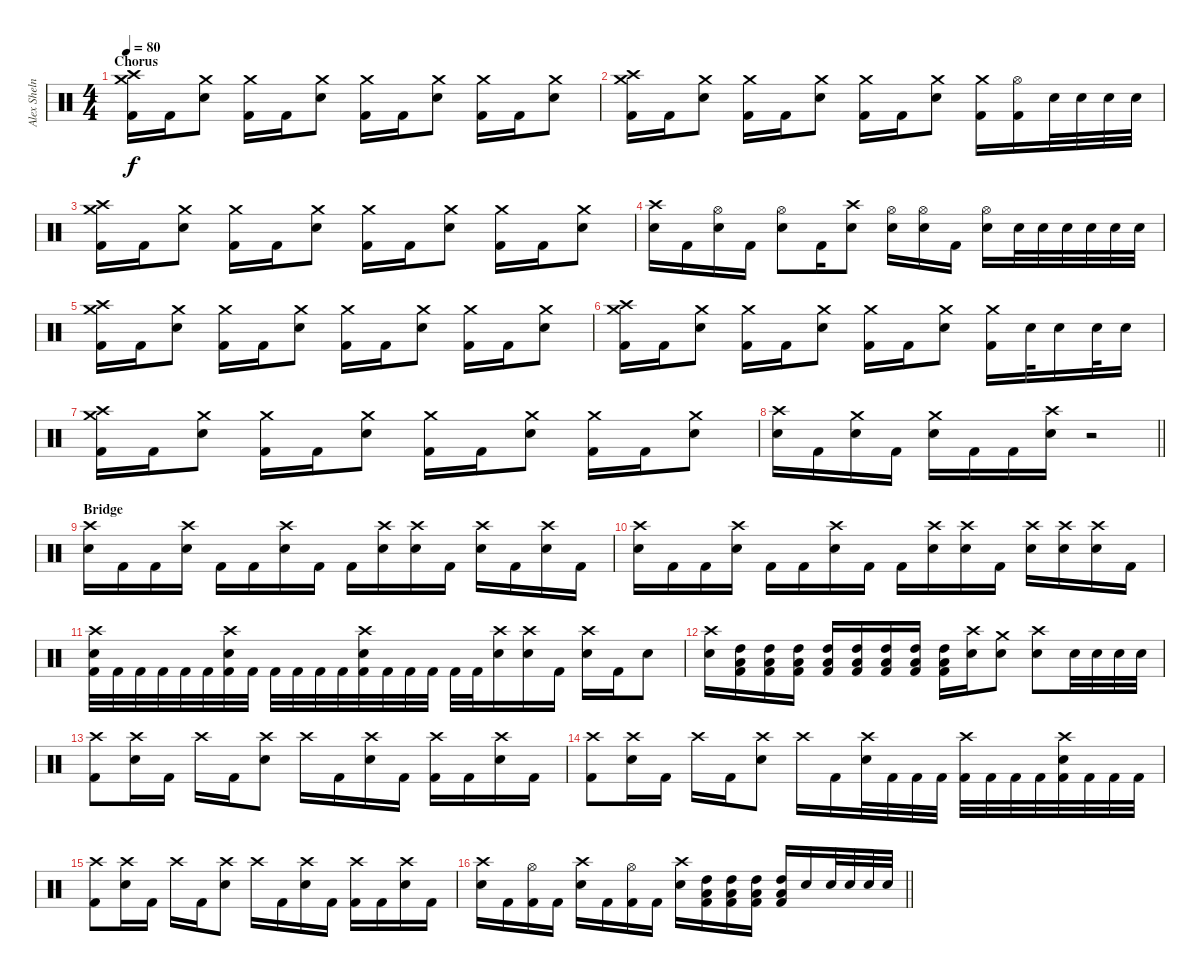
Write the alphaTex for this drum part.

\track ("Alex Shelnutt" "Alex Sheln") {instrument percussion}
\staff {score}
\articulation defaults
\ts (4 4)
\section ("" "Chorus")
\tempo 80
\clef neutral
\ks c
("Crash high (hit)" "Crash medium (hit)" "Kick (hit) 2").16{dy f} "Kick (hit) 2".16 ("Crash medium (hit)" "Snare (hit) 2").8 ("Crash medium (hit)" "Kick (hit) 2").16 "Kick (hit) 2".16 ("Crash medium (hit)" "Snare (hit) 2").8 ("Crash medium (hit)" "Kick (hit) 2").16 "Kick (hit) 2".16 ("Crash medium (hit)" "Snare (hit) 2").8 ("Crash medium (hit)" "Kick (hit) 2").16 "Kick (hit) 2".16 ("Crash medium (hit)" "Snare (hit) 2").8 |
("Crash high (hit)" "Crash medium (hit)" "Kick (hit) 2").16 "Kick (hit) 2".16 ("Crash medium (hit)" "Snare (hit) 2").8 ("Crash medium (hit)" "Kick (hit) 2").16 "Kick (hit) 2".16 ("Crash medium (hit)" "Snare (hit) 2").8 ("Crash medium (hit)" "Kick (hit) 2").16 "Kick (hit) 2".16 ("Crash medium (hit)" "Snare (hit) 2").8 ("Crash medium (hit)" "Kick (hit) 2").16 ("Hi-Hat (open)" "Kick (hit) 2").16 "Snare (hit) 2".32 "Snare (hit) 2".32 "Snare (hit) 2".32 "Snare (hit) 2".32 |
("Crash medium (hit)" "Crash high (hit)" "Kick (hit) 2").16 "Kick (hit) 2".16 ("Crash medium (hit)" "Snare (hit) 2").8 ("Crash medium (hit)" "Kick (hit) 2").16 "Kick (hit) 2".16 ("Crash medium (hit)" "Snare (hit) 2").8 ("Crash medium (hit)" "Kick (hit) 2").16 "Kick (hit) 2".16 ("Crash medium (hit)" "Snare (hit) 2").8 ("Crash medium (hit)" "Kick (hit) 2").16 "Kick (hit) 2".16 ("Crash medium (hit)" "Snare (hit) 2").8 |
("Crash high (hit)" "Snare (hit) 2").16 "Kick (hit) 2".16 ("Hi-Hat (open)" "Snare (hit) 2").16 "Kick (hit) 2".16 ("Hi-Hat (open)" "Snare (hit) 2").8 "Kick (hit) 2".16 ("Crash high (hit)" "Snare (hit) 2").8 ("Hi-Hat (open)" "Snare (hit) 2").16 ("Hi-Hat (open)" "Snare (hit) 2").16 "Kick (hit) 2".16 ("Hi-Hat (open)" "Snare (hit) 2").16 "Snare (hit) 2".32 "Snare (hit) 2".32 "Snare (hit) 2".32 "Snare (hit) 2".32 "Snare (hit) 2".32 "Snare (hit) 2".32 |
("Crash high (hit)" "Crash medium (hit)" "Kick (hit) 2").16 "Kick (hit) 2".16 ("Crash medium (hit)" "Snare (hit) 2").8 ("Crash medium (hit)" "Kick (hit) 2").16 "Kick (hit) 2".16 ("Crash medium (hit)" "Snare (hit) 2").8 ("Crash medium (hit)" "Kick (hit) 2").16 "Kick (hit) 2".16 ("Crash medium (hit)" "Snare (hit) 2").8 ("Crash medium (hit)" "Kick (hit) 2").16 "Kick (hit) 2".16 ("Crash medium (hit)" "Snare (hit) 2").8 |
("Crash high (hit)" "Crash medium (hit)" "Kick (hit) 2").16 "Kick (hit) 2".16 ("Crash medium (hit)" "Snare (hit) 2").8 ("Crash medium (hit)" "Kick (hit) 2").16 "Kick (hit) 2".16 ("Crash medium (hit)" "Snare (hit) 2").8 ("Crash medium (hit)" "Kick (hit) 2").16 "Kick (hit) 2".16 ("Crash medium (hit)" "Snare (hit) 2").8 ("Crash medium (hit)" "Kick (hit) 2").16 "Snare (hit) 2".32 "Snare (hit) 2".16 "Snare (hit) 2".32 "Snare (hit) 2".16 |
("Crash medium (hit)" "Crash high (hit)" "Kick (hit) 2").16 "Kick (hit) 2".16 ("Crash medium (hit)" "Snare (hit) 2").8 ("Crash medium (hit)" "Kick (hit) 2").16 "Kick (hit) 2".16 ("Crash medium (hit)" "Snare (hit) 2").8 ("Crash medium (hit)" "Kick (hit) 2").16 "Kick (hit) 2".16 ("Crash medium (hit)" "Snare (hit) 2").8 ("Crash medium (hit)" "Kick (hit) 2").16 "Kick (hit) 2".16 ("Crash medium (hit)" "Snare (hit) 2").8 |
\barLineRight lightlight
("Crash high (hit)" "Snare (hit) 2").16 "Kick (hit) 2".16 ("Crash medium (hit)" "Snare (hit) 2").16 "Kick (hit) 2".16 ("Crash medium (hit)" "Snare (hit) 2").16 "Kick (hit) 2".16 "Kick (hit) 2".16 ("Crash high (hit)" "Snare (hit) 2").16 r.2 |
\section ("" "Bridge")
("Crash high (hit)" "Snare (hit) 2").16 "Kick (hit) 2".16 "Kick (hit) 2".16 ("Crash high (hit)" "Snare (hit) 2").16 "Kick (hit) 2".16 "Kick (hit) 2".16 ("Crash high (hit)" "Snare (hit) 2").16 "Kick (hit) 2".16 "Kick (hit) 2".16 ("Crash high (hit)" "Snare (hit) 2").16 ("Crash high (hit)" "Snare (hit) 2").16 "Kick (hit) 2".16 ("Crash high (hit)" "Snare (hit) 2").16 "Kick (hit) 2".16 ("Crash high (hit)" "Snare (hit) 2").16 "Kick (hit) 2".16 |
("Crash high (hit)" "Snare (hit) 2").16 "Kick (hit) 2".16 "Kick (hit) 2".16 ("Crash high (hit)" "Snare (hit) 2").16 "Kick (hit) 2".16 "Kick (hit) 2".16 ("Crash high (hit)" "Snare (hit) 2").16 "Kick (hit) 2".16 "Kick (hit) 2".16 ("Crash high (hit)" "Snare (hit) 2").16 ("Crash high (hit)" "Snare (hit) 2").16 "Kick (hit) 2".16 ("Crash high (hit)" "Snare (hit) 2").16 ("Crash high (hit)" "Snare (hit) 2").16 ("Crash high (hit)" "Snare (hit) 2").16 "Kick (hit) 2".16 |
("Crash high (hit)" "Snare (hit) 2" "Kick (hit) 2").32 "Kick (hit) 2".32 "Kick (hit) 2".32 "Kick (hit) 2".32 "Kick (hit) 2".32 "Kick (hit) 2".32 ("Crash high (hit)" "Snare (hit) 2" "Kick (hit) 2").32 "Kick (hit) 2".32 "Kick (hit) 2".32 "Kick (hit) 2".32 "Kick (hit) 2".32 "Kick (hit) 2".32 ("Crash high (hit)" "Snare (hit) 2" "Kick (hit) 2").32 "Kick (hit) 2".32 "Kick (hit) 2".32 "Kick (hit) 2".32 "Kick (hit) 2".32 "Kick (hit) 2".32 ("Crash high (hit)" "Snare (hit) 2").16 ("Crash high (hit)" "Snare (hit) 2").16 "Kick (hit) 2".16 ("Crash high (hit)" "Snare (hit) 2").16 "Kick (hit) 2".16 "Snare (hit) 2".8 |
("Crash high (hit)" "Snare (hit) 2").16 ("High Tom (hit)" "Low Floor Tom (hit)" "Kick (hit) 2").16 ("High Tom (hit)" "Low Floor Tom (hit)" "Kick (hit) 2").16 ("High Tom (hit)" "Low Floor Tom (hit)" "Kick (hit) 2").16 ("High Tom (hit)" "Low Floor Tom (hit)" "Kick (hit) 2").16 ("High Tom (hit)" "Low Floor Tom (hit)" "Kick (hit) 2").16 ("High Tom (hit)" "Low Floor Tom (hit)" "Kick (hit) 2").16 ("High Tom (hit)" "Low Floor Tom (hit)" "Kick (hit) 2").16 ("High Tom (hit)" "Low Floor Tom (hit)" "Kick (hit) 2").16 ("Crash high (hit)" "Snare (hit) 2").16 ("Crash medium (hit)" "Snare (hit) 2").8 ("Crash high (hit)" "Snare (hit) 2").8 "Snare (hit) 2".32 "Snare (hit) 2".32 "Snare (hit) 2".32 "Snare (hit) 2".32 |
("Crash high (hit)" "Kick (hit) 2").8 ("Crash high (hit)" "Snare (hit) 2").16 "Kick (hit) 2".16 "Crash high (hit)".16 "Kick (hit) 2".16 ("Crash high (hit)" "Snare (hit) 2").8 "Crash high (hit)".16 "Kick (hit) 2".16 ("Crash high (hit)" "Snare (hit) 2").16 "Kick (hit) 2".16 ("Crash high (hit)" "Kick (hit) 2").16 "Kick (hit) 2".16 ("Crash high (hit)" "Snare (hit) 2").16 "Kick (hit) 2".16 |
("Crash high (hit)" "Kick (hit) 2").8 ("Crash high (hit)" "Snare (hit) 2").16 "Kick (hit) 2".16 "Crash high (hit)".16 "Kick (hit) 2".16 ("Crash high (hit)" "Snare (hit) 2").8 "Crash high (hit)".16 "Kick (hit) 2".16 ("Crash high (hit)" "Snare (hit) 2").32 "Kick (hit) 2".32 "Kick (hit) 2".32 "Kick (hit) 2".32 ("Crash high (hit)" "Kick (hit) 2").32 "Kick (hit) 2".32 "Kick (hit) 2".32 "Kick (hit) 2".32 ("Crash high (hit)" "Snare (hit) 2" "Kick (hit) 2").32 "Kick (hit) 2".32 "Kick (hit) 2".32 "Kick (hit) 2".32 |
("Crash high (hit)" "Kick (hit) 2").8 ("Crash high (hit)" "Snare (hit) 2").16 "Kick (hit) 2".16 "Crash high (hit)".16 "Kick (hit) 2".16 ("Crash high (hit)" "Snare (hit) 2").8 "Crash high (hit)".16 "Kick (hit) 2".16 ("Crash high (hit)" "Snare (hit) 2").16 "Kick (hit) 2".16 ("Crash high (hit)" "Kick (hit) 2").16 "Kick (hit) 2".16 ("Crash high (hit)" "Snare (hit) 2").16 "Kick (hit) 2".16 |
\barLineRight lightlight
("Crash high (hit)" "Snare (hit) 2").16 "Kick (hit) 2".16 ("Hi-Hat (open)" "Kick (hit) 2").16 "Kick (hit) 2".16 ("Crash high (hit)" "Snare (hit) 2").16 "Kick (hit) 2".16 ("Hi-Hat (open)" "Kick (hit) 2").16 "Kick (hit) 2".16 ("Crash high (hit)" "Snare (hit) 2").16 ("High Tom (hit)" "Low Floor Tom (hit)" "Kick (hit) 2").16 ("High Tom (hit)" "Low Floor Tom (hit)" "Kick (hit) 2").16 ("High Tom (hit)" "Low Floor Tom (hit)" "Kick (hit) 2").16 ("High Tom (hit)" "Low Floor Tom (hit)" "Kick (hit) 2").16 "Snare (hit) 2".16 "Snare (hit) 2".32 "Snare (hit) 2".32 "Snare (hit) 2".32 "Snare (hit) 2".32
